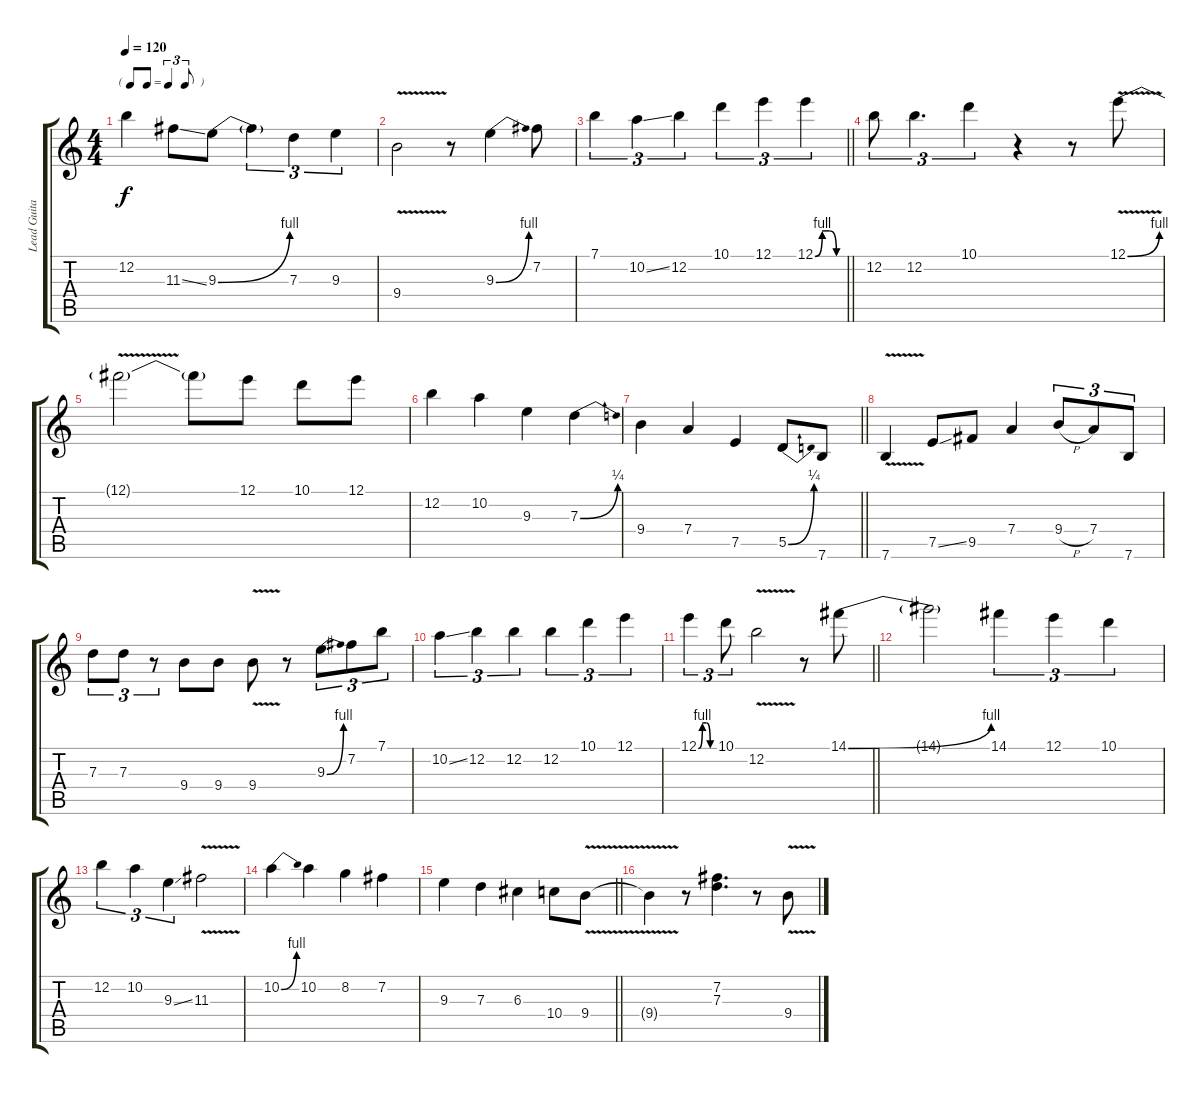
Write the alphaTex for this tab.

\track ("Lead Guitar (Gilmour)" "Lead Guita") {instrument distortionguitar}
\staff {score tabs}
\tuning (E4 B3 G3 D3 A2 E2) {hide}
\ts (4 4)
\tf triplet8th
\tempo 120
\clef g2
\ks c
12.2{t}.4{dy f} 11.3{ss}.8 9.3{be (bend 0 0 60 4)}.8 9.3{t}.4{tu (3 2)} 7.3.4{tu (3 2)} 9.3.4{tu (3 2)} |
9.4{v}.2 r.8 9.3{be (bend 0 0 60 4)}.4 7.2.8 |
\barLineRight lightlight
7.1.4{tu (3 2)} 10.2{ss}.4{tu (3 2)} 12.2.4{tu (3 2)} 10.1.4{tu (3 2)} 12.1.4{tu (3 2)} 12.1{be (custom 0 0 15 4 30 4 45 0 60 0)}.4{tu (3 2)} |
12.2.8{tu (3 2)} 12.2.4{d tu (3 2)} 10.1.4{tu (3 2)} r.4 r.8 12.1{be (bend 0 0 60 4) v}.8 |
12.1{t}.2 12.1{t}.8 12.1.8 10.1.8 12.1.8 |
12.2.4 10.2.4 9.3.4 7.3{be (bend 0 0 60 1)}.4 |
\barLineRight lightlight
9.4.4 7.4.4 7.5.4 5.5{be (bend 0 0 60 1)}.8 7.6.8 |
7.6{v}.4 7.5{ss}.8 9.5.8 7.4.4 9.4{h}.8{tu (3 2)} 7.4.8{tu (3 2)} 7.6.8{tu (3 2)} |
7.3.8{tu (3 2)} 7.3.8{tu (3 2)} r.8{tu (3 2)} 9.4.8 9.4.8 9.4{v}.8 r.8 9.3{be (bend 0 0 60 4)}.8{tu (3 2)} 7.2.8{tu (3 2)} 7.1.8{tu (3 2)} |
10.2{ss}.4{tu (3 2)} 12.2.4{tu (3 2)} 12.2.4{tu (3 2)} 12.2.4{tu (3 2)} 10.1.4{tu (3 2)} 12.1.4{tu (3 2)} |
\barLineRight lightlight
12.1{be (custom 0 0 15 4 30 4 45 0 60 0)}.4{tu (3 2)} 10.1.8{tu (3 2)} 12.2{v}.2 r.8 14.1{be (bend 0 0 60 4)}.8 |
14.1{t}.2 14.1.4{tu (3 2)} 12.1.4{tu (3 2)} 10.1.4{tu (3 2)} |
12.2.4{tu (3 2)} 10.2.4{tu (3 2)} 9.3{ss}.4{tu (3 2)} 11.3{v}.2 |
10.2{be (bend 0 0 60 4)}.4 10.2.4 8.2.4 7.2.4 |
\barLineRight lightlight
9.3.4 7.3.4 6.3.4 10.4.8 9.4{v}.8 |
9.4{t}.4 r.8 (7.2 7.3).4{d} r.8 9.4{v}.8
